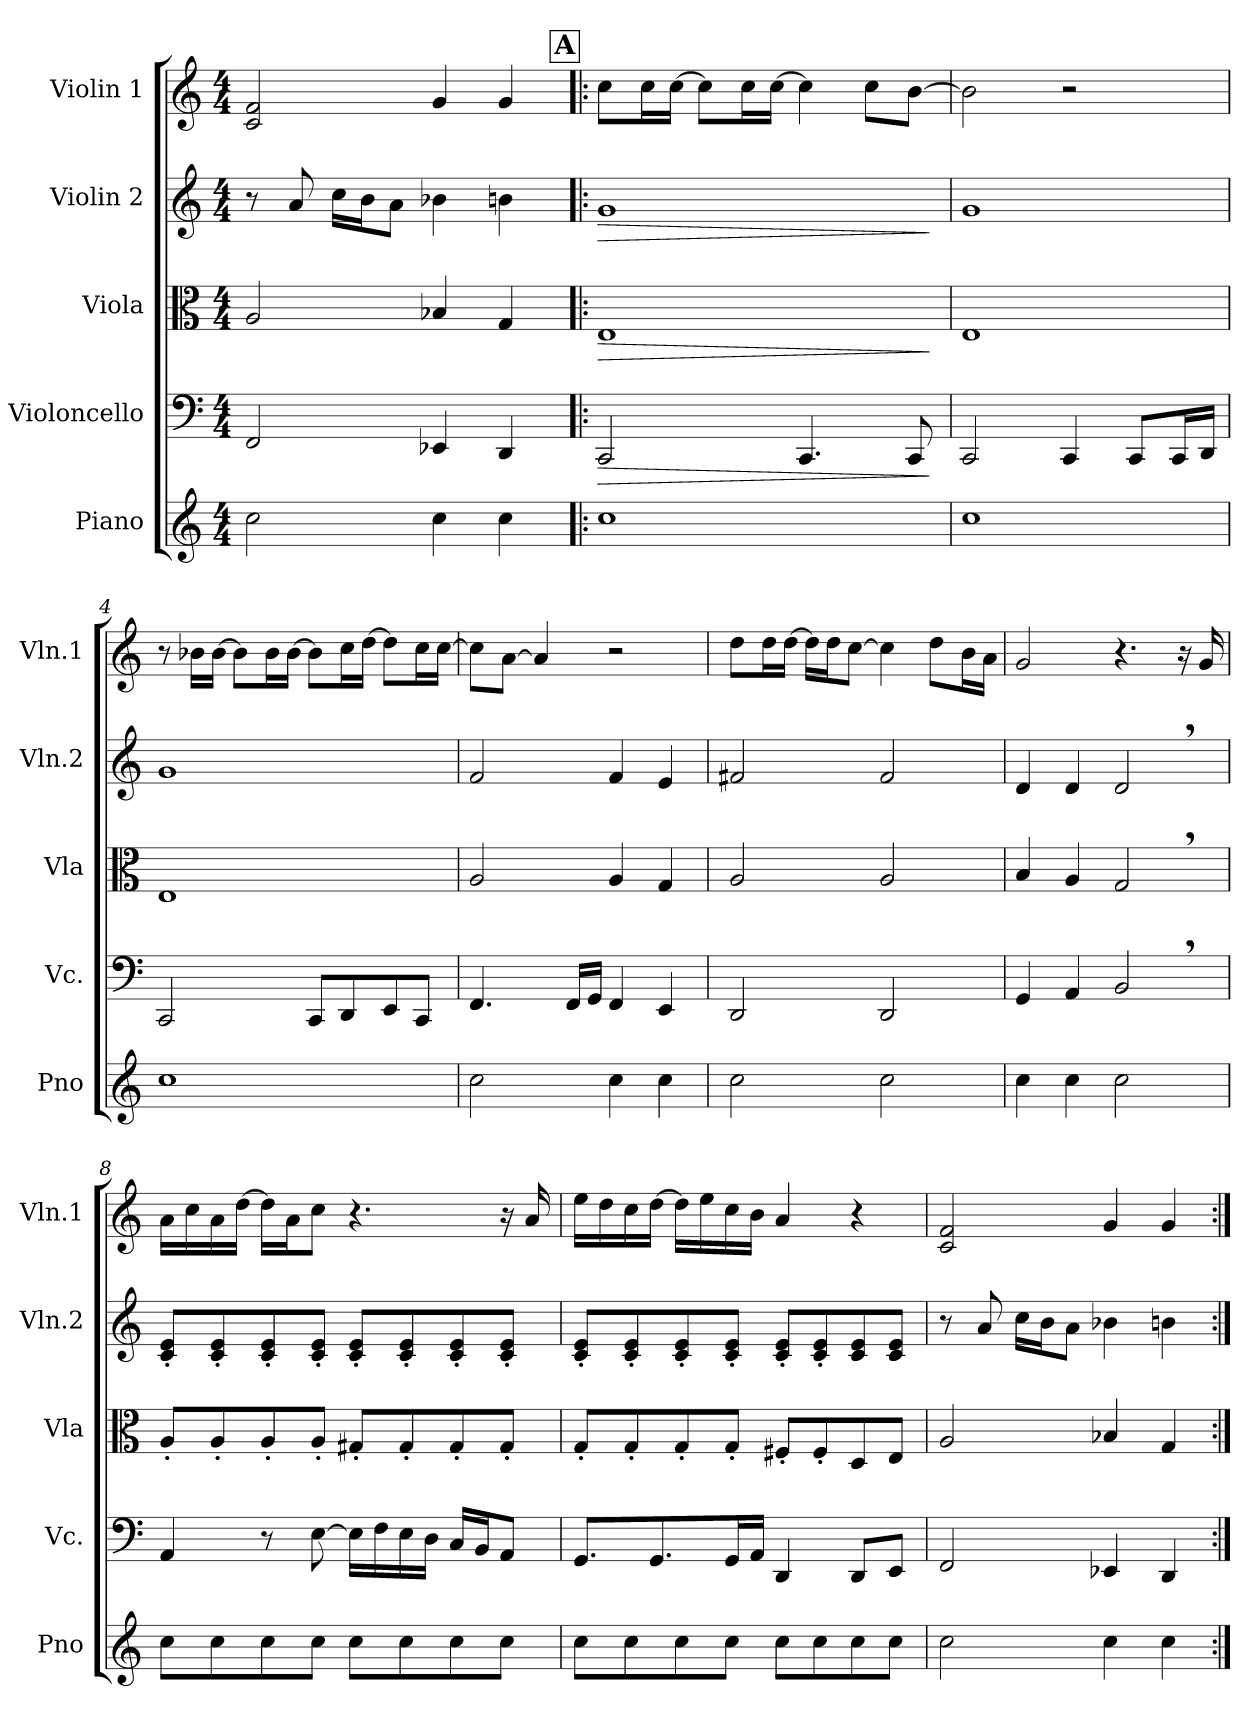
**kern	**kern	**dynam	**kern	**dynam	**kern	**dynam	**kern
*part5	*part4	*part4	*part3	*part3	*part2	*part2	*part1
*staff5	*staff4	*staff4	*staff3	*staff3	*staff2	*staff2	*staff1
*I"Piano	*I"Violoncello	*	*I"Viola	*	*I"Violin 2	*	*I"Violin 1
*I'Pno	*I'Vc.	*	*I'Vla	*	*I'Vln.2	*	*I'Vln.1
*clefG2	*clefF4	*	*clefC3	*	*clefG2	*	*clefG2
*k[]	*k[]	*	*k[]	*	*k[]	*	*k[]
*M4/4	*M4/4	*	*M4/4	*	*M4/4	*	*M4/4
*MM70	*MM70	*	*MM70	*	*MM70	*	*MM70
=1	=1	=1	=1	=1	=1	=1	=1
2cc\	2FF/	.	2A/	.	8r	.	2c/ 2f/
.	.	.	.	.	8a/	.	.
.	.	.	.	.	16cc\LL	.	.
.	.	.	.	.	16b\J	.	.
.	.	.	.	.	8a\J	.	.
4cc\	4EE-X/	.	4B-X/	.	4b-X\	.	4g/
4cc\	4DD/	.	4G/	.	4bn\	.	4g/
!!LO:REH:place=s1:a:B:t=A
=2!|:	=2!|:	=2!|:	=2!|:	=2!|:	=2!|:	=2!|:	=2!|:
!	!	!LO:HP:b	!	!LO:HP:b	!	!LO:HP:b	!
1cc	2CC/	>	1E	>	1g	>	8cc\L
.	.	.	.	.	.	.	16cc\L
.	.	.	.	.	.	.	[16cc\JJ
.	.	.	.	.	.	.	8cc\L]
.	.	.	.	.	.	.	16cc\L
.	.	.	.	.	.	.	[16cc\JJ
.	4.CC/	.	.	.	.	.	4cc\]
.	.	.	.	.	.	.	8cc\L
.	8CC/	.	.	.	.	.	[8b\J
.	.	]	.	]	.	]	.
=3	=3	=3	=3	=3	=3	=3	=3
1cc	2CC/	.	1E	.	1g	.	2b\]
.	4CC/	.	.	.	.	.	2r
.	8CC/L	.	.	.	.	.	.
.	16CC/L	.	.	.	.	.	.
.	16DD/JJ	.	.	.	.	.	.
=4	=4	=4	=4	=4	=4	=4	=4
1cc	2CC/	.	1E	.	1g	.	8r
.	.	.	.	.	.	.	16b-X\LL
.	.	.	.	.	.	.	[16b-\JJ
.	.	.	.	.	.	.	8b-\L]
.	.	.	.	.	.	.	16b-\L
.	.	.	.	.	.	.	[16b-\JJ
.	8CC/L	.	.	.	.	.	8b-\L]
.	8DD/	.	.	.	.	.	16cc\L
.	.	.	.	.	.	.	[16dd\JJ
.	8EE/	.	.	.	.	.	8dd\L]
.	8CC/J	.	.	.	.	.	16cc\L
.	.	.	.	.	.	.	[16cc\JJ
!!LO:LB:g=z
=5	=5	=5	=5	=5	=5	=5	=5
2cc\	4.FF/	.	2A/	.	2f/	.	8cc\L]
.	.	.	.	.	.	.	[8a\J
.	.	.	.	.	.	.	4a/]
.	16FF/LL	.	.	.	.	.	.
.	16GG/JJ	.	.	.	.	.	.
4cc\	4FF/	.	4A/	.	4f/	.	2r
4cc\	4EE/	.	4G/	.	4e/	.	.
=6	=6	=6	=6	=6	=6	=6	=6
2cc\	2DD/	.	2A/	.	2f#X/	.	8dd\L
.	.	.	.	.	.	.	16dd\L
.	.	.	.	.	.	.	[16dd\JJ
.	.	.	.	.	.	.	16dd\LL]
.	.	.	.	.	.	.	16dd\J
.	.	.	.	.	.	.	[8cc\J
2cc\	2DD/	.	2A/	.	2f#/	.	4cc\]
.	.	.	.	.	.	.	8dd\L
.	.	.	.	.	.	.	16b\L
.	.	.	.	.	.	.	16a\JJ
=7	=7	=7	=7	=7	=7	=7	=7
4cc\	4GG/	.	4B/	.	4d/	.	2g/
4cc\	4AA/	.	4A/	.	4d/	.	.
2cc\	2BB,/	.	2G,/	.	2d,/	.	4.r
.	.	.	.	.	.	.	16r
.	.	.	.	.	.	.	16g/
!!LO:PB:g=z
=8	=8	=8	=8	=8	=8	=8	=8
8cc\L	4AA/	.	8A'/L	.	8c/' 8e/'L	.	16a\LL
.	.	.	.	.	.	.	16cc\
8cc\	.	.	8A'/	.	8c/' 8e/'	.	16a\
.	.	.	.	.	.	.	[16dd\JJ
8cc\	8r	.	8A'/	.	8c/' 8e/'	.	16dd\LL]
.	.	.	.	.	.	.	16a\J
8cc\J	[8E\	.	8A'/J	.	8c/' 8e/'J	.	8cc\J
8cc\L	16E\LL]	.	8G#X'/L	.	8c/' 8e/'L	.	4.r
.	16F\	.	.	.	.	.	.
8cc\	16E\	.	8G#'/	.	8c/' 8e/'	.	.
.	16D\JJ	.	.	.	.	.	.
8cc\	16C/LL	.	8G#'/	.	8c/' 8e/'	.	.
.	16BB/J	.	.	.	.	.	.
8cc\J	8AA/J	.	8G#'/J	.	8c/' 8e/'J	.	16r
.	.	.	.	.	.	.	16a/
=9	=9	=9	=9	=9	=9	=9	=9
8cc\L	8.GG/L	.	8G'/L	.	8c/' 8e/'L	.	16ee\LL
.	.	.	.	.	.	.	16dd\
8cc\	.	.	8G'/	.	8c/' 8e/'	.	16cc\
.	8.GG/	.	.	.	.	.	[16dd\JJ
8cc\	.	.	8G'/	.	8c/' 8e/'	.	16dd\LL]
.	.	.	.	.	.	.	16ee\
8cc\J	16GG/L	.	8G'/J	.	8c/' 8e/'J	.	16cc\
.	16AA/JJ	.	.	.	.	.	16b\JJ
8cc\L	4DD/	.	8F#X'/L	.	8c/' 8e/'L	.	4a/
8cc\	.	.	8F#'/	.	8c/' 8e/'	.	.
8cc\	8DD/L	.	8D/	.	8c/ 8e/	.	4r
8cc\J	8EE/J	.	8E/J	.	8c/ 8e/J	.	.
=10	=10	=10	=10	=10	=10	=10	=10
2cc\	2FF/	.	2A/	.	8r	.	2c/ 2f/
.	.	.	.	.	8a/	.	.
.	.	.	.	.	16cc\LL	.	.
.	.	.	.	.	16b\J	.	.
.	.	.	.	.	8a\J	.	.
4cc\	4EE-X/	.	4B-X/	.	4b-X\	.	4g/
4cc\	4DD/	.	4G/	.	4bn\	.	4g/
=:|!	=:|!	=:|!	=:|!	=:|!	=:|!	=:|!	=:|!
*-	*-	*-	*-	*-	*-	*-	*-
